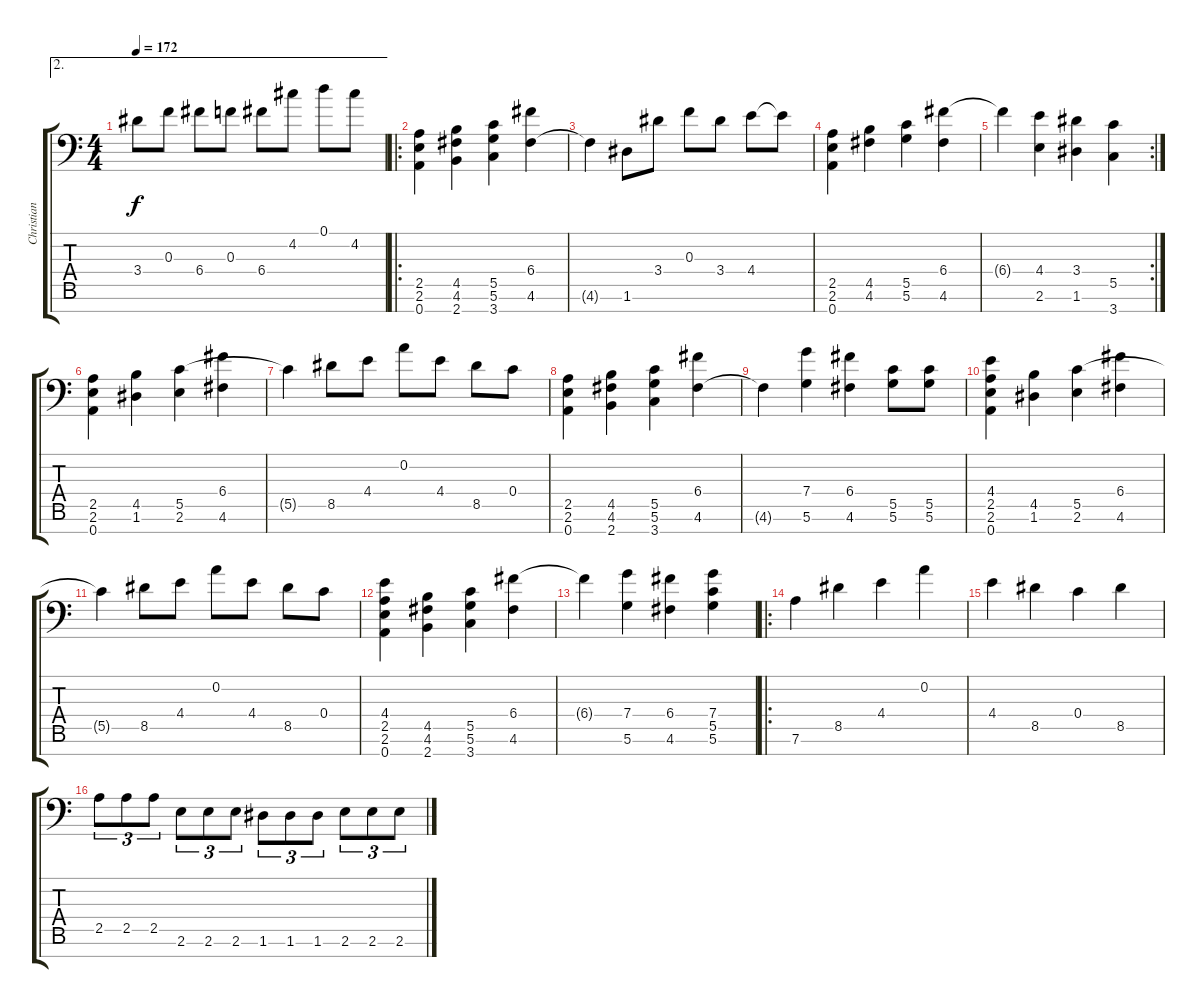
\track ("Christian Muenzner" "Christian ") {instrument distortionguitar}
\staff {score tabs}
\tuning (D4 A3 F3 C3 G2 D2 A1) {hide}
\ae 2
\ts (4 4)
\tempo 172
\clef f4
\ks c
3.4.8{dy f} 0.3.8 6.4.8 0.3.8 6.4.8 4.2.8 0.1.8 4.2.8 |
\ro
(2.5 2.6 0.7).4 (4.5 4.6 2.7).4 (5.5 5.6 3.7).4 (6.4 4.6).4 |
4.6{t}.4 1.6.8 3.4.8 0.3.8 3.4.8 4.4.8 4.4{t}.8 |
(2.5 2.6 0.7).4 (4.5 4.6).4 (5.5 5.6).4 (6.4 4.6).4 |
\rc 2
6.4{t}.4 (4.4 2.6).4 (3.4 1.6).4 (5.5 3.7).4 |
(2.5 2.6 0.7).4 (4.5 1.6).4 (5.5 2.6).4 (6.4 4.6).4 |
5.5{t}.4 8.5.8 4.4.8 0.2.8 4.4.8 8.5.8 0.4.8 |
(2.5 2.6 0.7).4 (4.5 4.6 2.7).4 (5.5 5.6 3.7).4 (6.4 4.6).4 |
4.6{t}.4 (7.4 5.6).4 (6.4 4.6).4 (5.5 5.6).8 (5.5 5.6).8 |
(4.4 2.5 2.6 0.7).4 (4.5 1.6).4 (5.5 2.6).4 (6.4 4.6).4 |
5.5{t}.4 8.5.8 4.4.8 0.2.8 4.4.8 8.5.8 0.4.8 |
(4.4 2.5 2.6 0.7).4 (4.5 4.6 2.7).4 (5.5 5.6 3.7).4 (6.4 4.6).4 |
6.4{t}.4 (7.4 5.6).4 (6.4 4.6).4 (7.4 5.5 5.6).4 |
\ro
7.6.4 8.5.4 4.4.4 0.2.4 |
4.4.4 8.5.4 0.4.4 8.5.4 |
2.5.8{tu (3 2)} 2.5.8{tu (3 2)} 2.5.8{tu (3 2)} 2.6.8{tu (3 2)} 2.6.8{tu (3 2)} 2.6.8{tu (3 2)} 1.6.8{tu (3 2)} 1.6.8{tu (3 2)} 1.6.8{tu (3 2)} 2.6.8{tu (3 2)} 2.6.8{tu (3 2)} 2.6.8{tu (3 2)}
